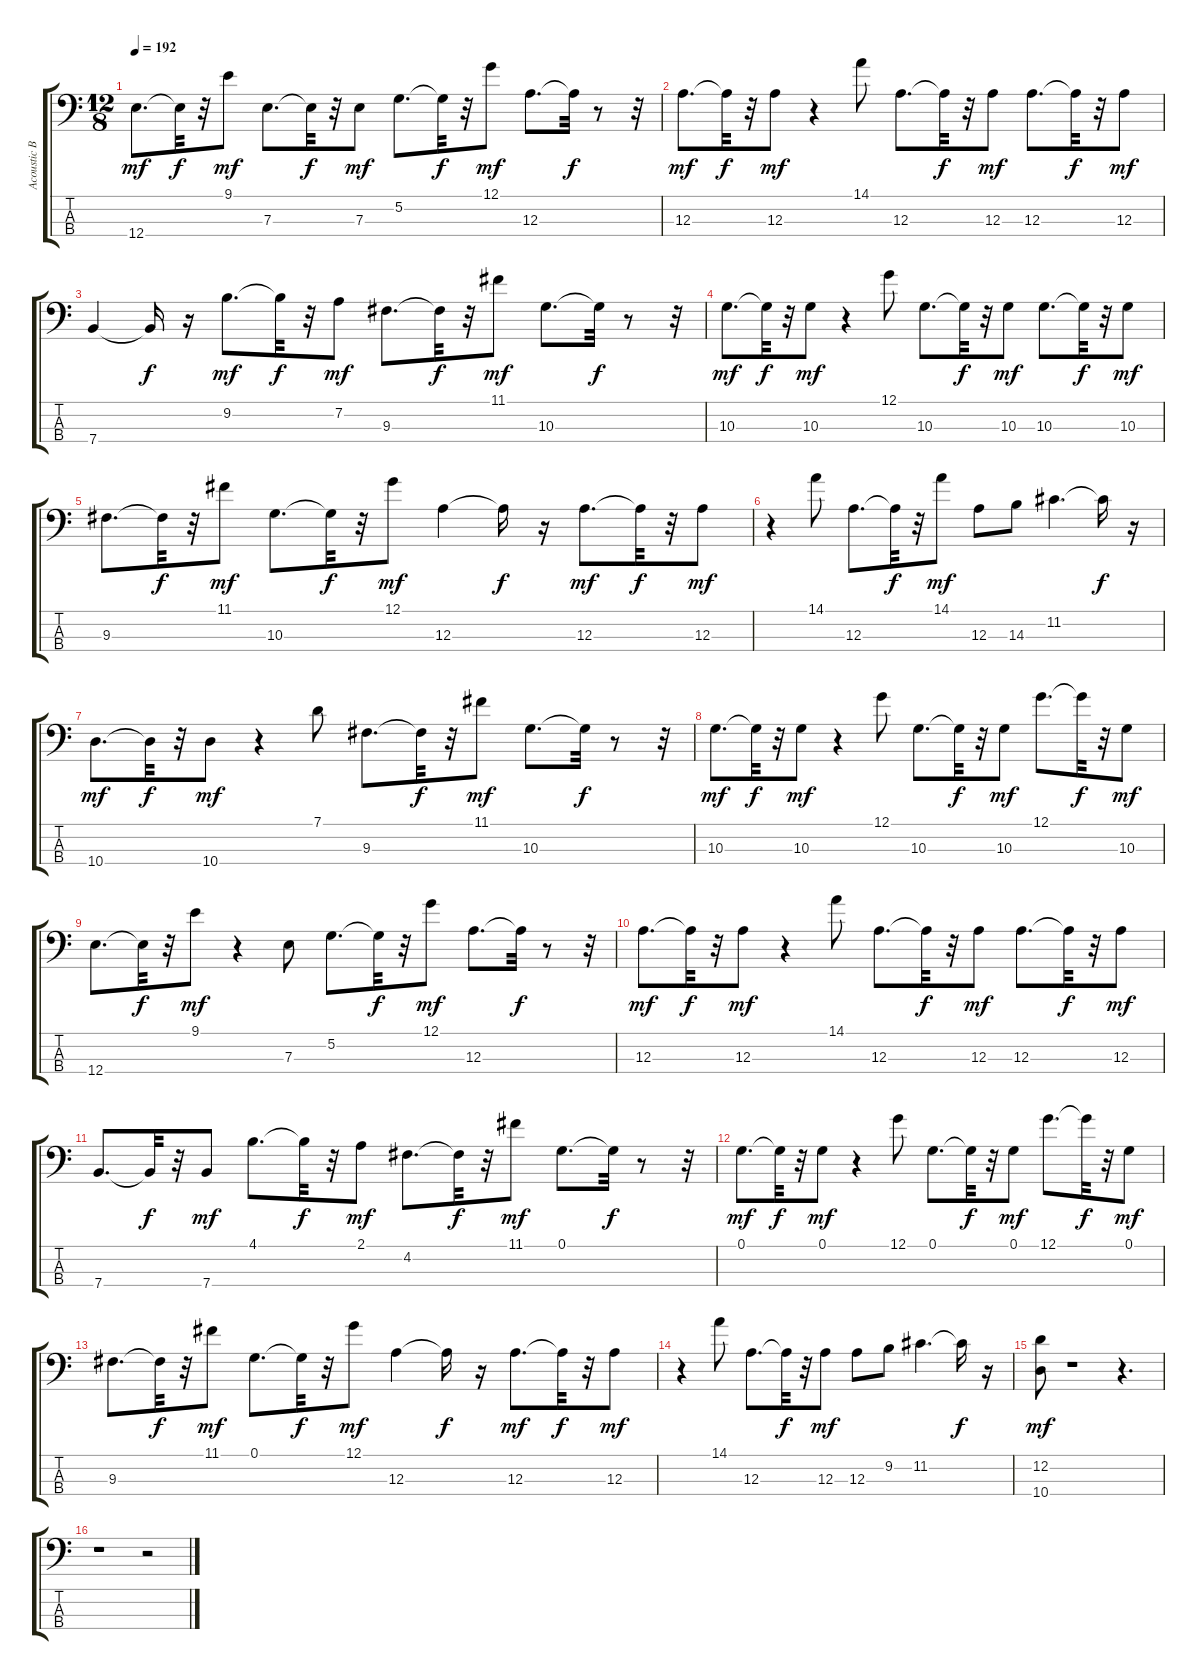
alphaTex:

\track ("Acoustic Bass" "Acoustic B") {instrument acousticbass}
\staff {score tabs}
\tuning (G2 D2 A1 E1) {hide}
\ts (12 8)
\tempo 192
\clef f4
\ks c
12.4.8{d dy mf} 12.4{t}.32{dy f} r.32 9.1.8{dy mf} 7.3.8{d} 7.3{t}.32{dy f} r.32 7.3.8{dy mf} 5.2.8{d} 5.2{t}.32{dy f} r.32 12.1.8{dy mf} 12.3.8{d} 12.3{t}.32{dy f} r.8 r.32 |
12.3.8{d dy mf} 12.3{t}.32{dy f} r.32 12.3.8{dy mf} r.4 14.1.8 12.3.8{d} 12.3{t}.32{dy f} r.32 12.3.8{dy mf} 12.3.8{d} 12.3{t}.32{dy f} r.32 12.3.8{dy mf} |
7.4.4 7.4{t}.16{dy f} r.16 9.2.8{d dy mf} 9.2{t}.32{dy f} r.32 7.2.8{dy mf} 9.3.8{d} 9.3{t}.32{dy f} r.32 11.1.8{dy mf} 10.3.8{d} 10.3{t}.32{dy f} r.8 r.32 |
10.3.8{d dy mf} 10.3{t}.32{dy f} r.32 10.3.8{dy mf} r.4 12.1.8 10.3.8{d} 10.3{t}.32{dy f} r.32 10.3.8{dy mf} 10.3.8{d} 10.3{t}.32{dy f} r.32 10.3.8{dy mf} |
9.3.8{d} 9.3{t}.32{dy f} r.32 11.1.8{dy mf} 10.3.8{d} 10.3{t}.32{dy f} r.32 12.1.8{dy mf} 12.3.4 12.3{t}.16{dy f} r.16 12.3.8{d dy mf} 12.3{t}.32{dy f} r.32 12.3.8{dy mf} |
r.4 14.1.8 12.3.8{d} 12.3{t}.32{dy f} r.32 14.1.8{dy mf} 12.3.8 14.3.8 11.2.4{d} 11.2{t}.16{dy f} r.16 |
10.4.8{d dy mf} 10.4{t}.32{dy f} r.32 10.4.8{dy mf} r.4 7.1.8 9.3.8{d} 9.3{t}.32{dy f} r.32 11.1.8{dy mf} 10.3.8{d} 10.3{t}.32{dy f} r.8 r.32 |
10.3.8{d dy mf} 10.3{t}.32{dy f} r.32 10.3.8{dy mf} r.4 12.1.8 10.3.8{d} 10.3{t}.32{dy f} r.32 10.3.8{dy mf} 12.1.8{d} 12.1{t}.32{dy f} r.32 10.3.8{dy mf} |
12.4.8{d} 12.4{t}.32{dy f} r.32 9.1.8{dy mf} r.4 7.3.8 5.2.8{d} 5.2{t}.32{dy f} r.32 12.1.8{dy mf} 12.3.8{d} 12.3{t}.32{dy f} r.8 r.32 |
12.3.8{d dy mf} 12.3{t}.32{dy f} r.32 12.3.8{dy mf} r.4 14.1.8 12.3.8{d} 12.3{t}.32{dy f} r.32 12.3.8{dy mf} 12.3.8{d} 12.3{t}.32{dy f} r.32 12.3.8{dy mf} |
7.4.8{d} 7.4{t}.32{dy f} r.32 7.4.8{dy mf} 4.1.8{d} 4.1{t}.32{dy f} r.32 2.1.8{dy mf} 4.2.8{d} 4.2{t}.32{dy f} r.32 11.1.8{dy mf} 0.1.8{d} 0.1{t}.32{dy f} r.8 r.32 |
0.1.8{d dy mf} 0.1{t}.32{dy f} r.32 0.1.8{dy mf} r.4 12.1.8 0.1.8{d} 0.1{t}.32{dy f} r.32 0.1.8{dy mf} 12.1.8{d} 12.1{t}.32{dy f} r.32 0.1.8{dy mf} |
9.3.8{d} 9.3{t}.32{dy f} r.32 11.1.8{dy mf} 0.1.8{d} 0.1{t}.32{dy f} r.32 12.1.8{dy mf} 12.3.4 12.3{t}.16{dy f} r.16 12.3.8{d dy mf} 12.3{t}.32{dy f} r.32 12.3.8{dy mf} |
r.4 14.1.8 12.3.8{d} 12.3{t}.32{dy f} r.32 12.3.8{dy mf} 12.3.8 9.2.8 11.2.4{d} 11.2{t}.16{dy f} r.16 |
(12.2 10.4).8{dy mf} r.1 r.4{d} |
r.1 r.2
